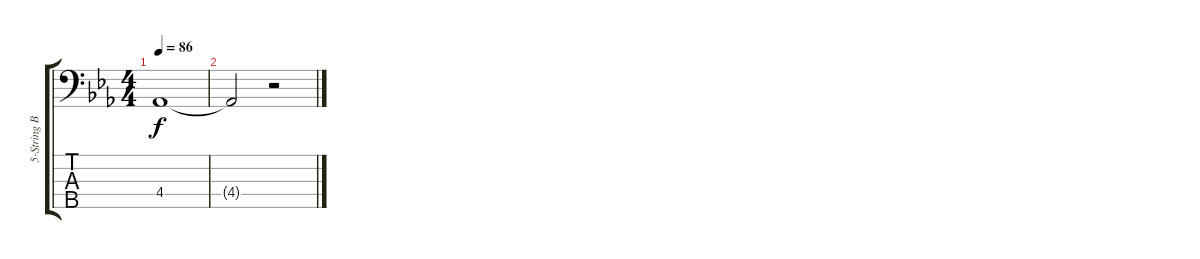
\track ("5-String Bass" "5-String B") {instrument electricbasspick}
\staff {score tabs}
\tuning (G2 D2 A1 E1 B0) {hide}
\ts (4 4)
\tempo 86
\clef f4
\ks eb
4.4{t}.1{dy f} |
4.4{t}.2 r.2
